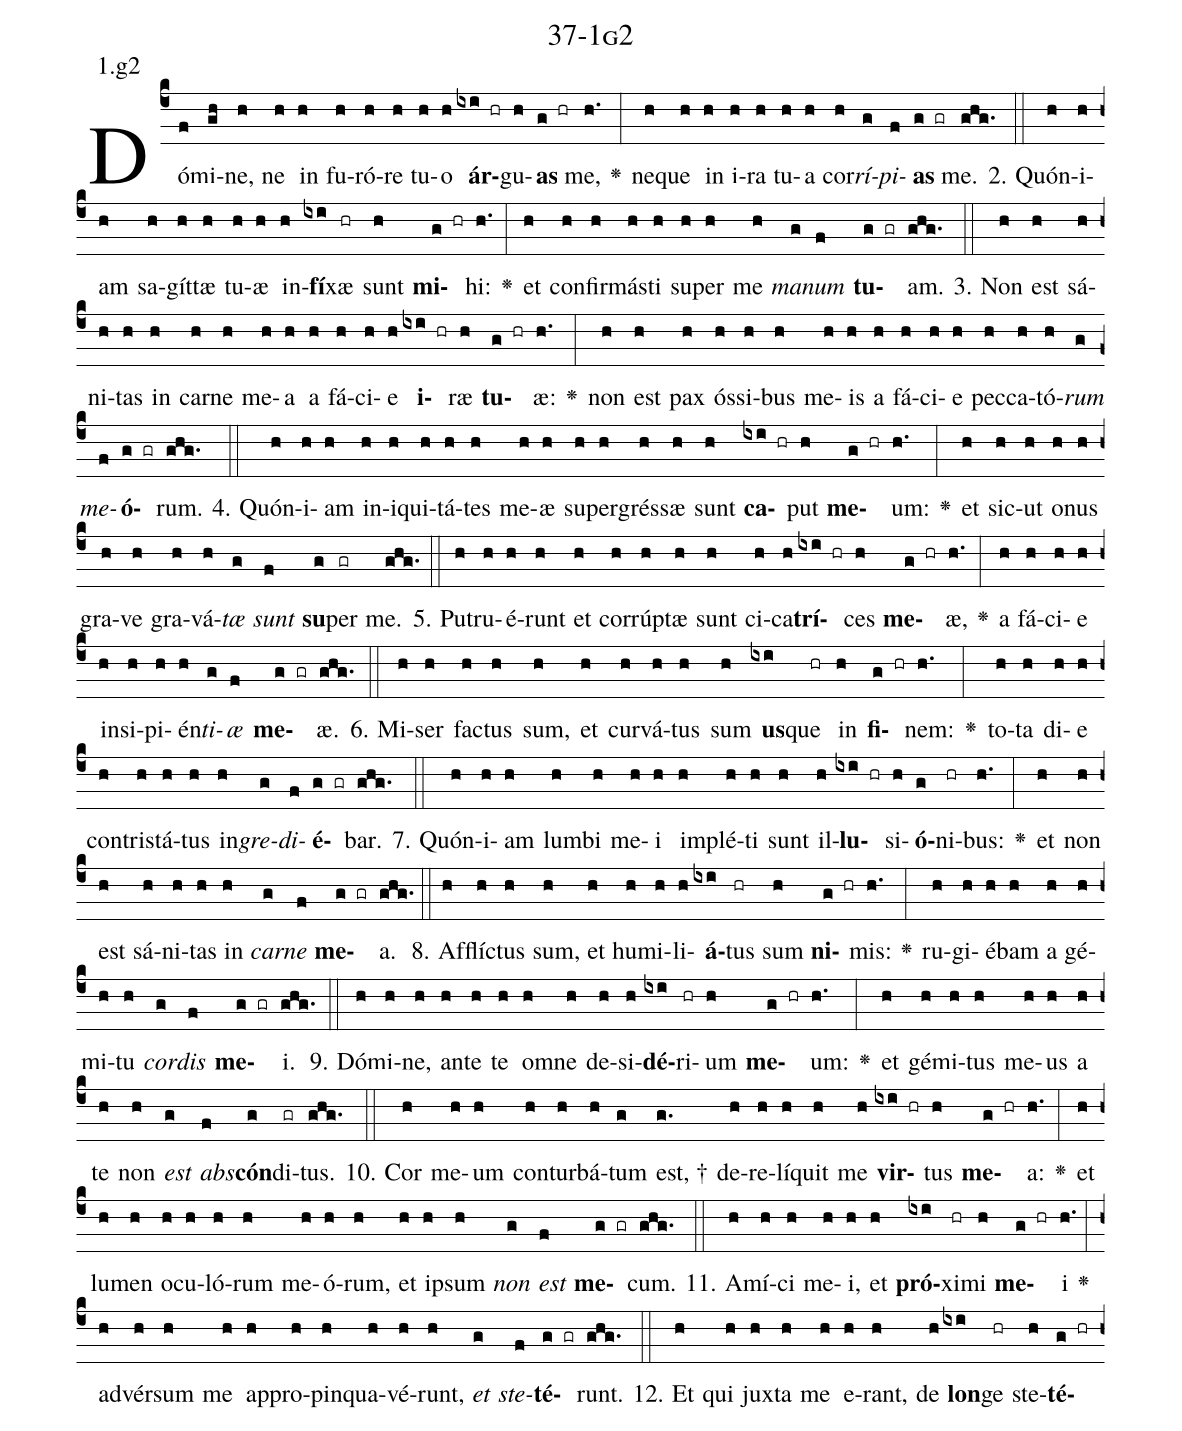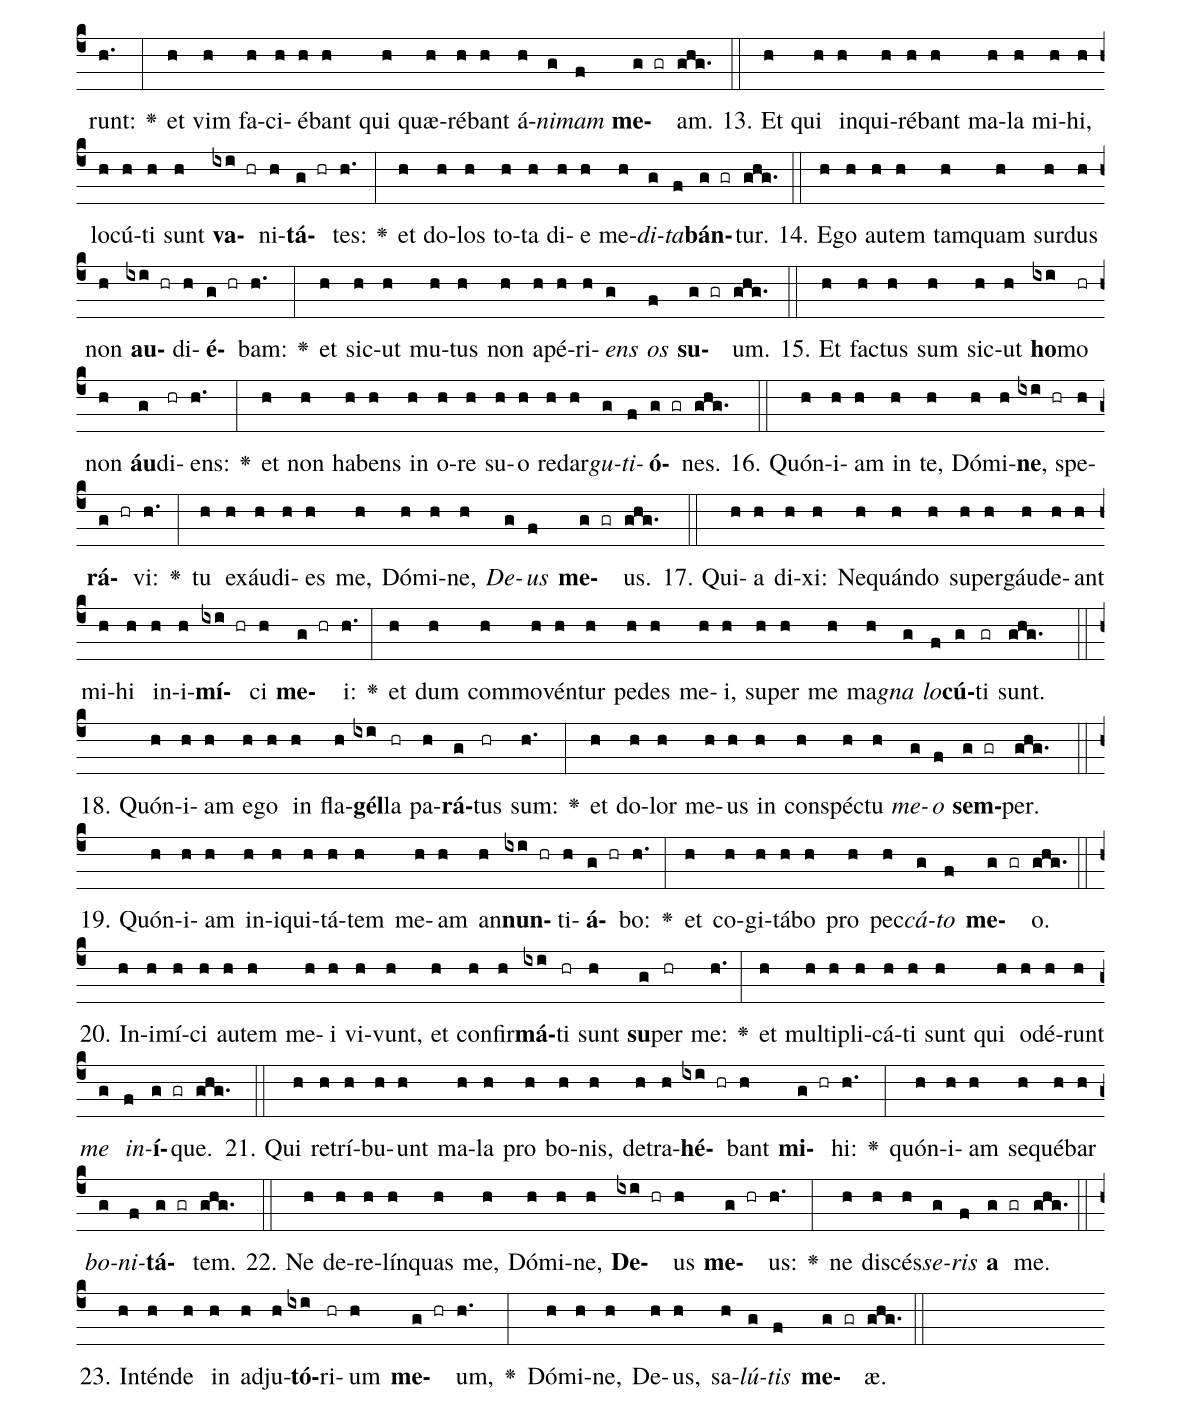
name: 37-1g2;
annotation: 1.g2;
%%
(c4)Dó(f)mi(gh)ne,(h) ne(h) in(h) fu(h)ró(h)re(h) tu(h)o(h) <b>ár</b>(ixi hr)gu(h)<b>as</b>(g hr) me,(h.) <v>\greheightstar</v>(:) ne(h)que(h) in(h) i(h)ra(h) tu(h)a(h) cor(h)<i>rí</i>(g)<i>pi</i>(f)<b>as</b>(g gr) me.(ghg.) (::)
2. Quón(h)i(h)am(h) sa(h)gít(h)tæ(h) tu(h)æ(h) in(h)<b>fí</b>(ixi)xæ(hr) sunt(h) <b>mi</b>(g hr)hi:(h.) <v>\greheightstar</v>(:) et(h) con(h)fir(h)más(h)ti(h) su(h)per(h) me(h) <i>ma</i>(g)<i>num</i>(f) <b>tu</b>(g gr)am.(ghg.) (::)
3. Non(h) est(h) sá(h)ni(h)tas(h) in(h) car(h)ne(h) me(h)a(h) a(h) fá(h)ci(h)e(h) <b>i</b>(ixi hr)ræ(h) <b>tu</b>(g hr)æ:(h.) <v>\greheightstar</v>(:) non(h) est(h) pax(h) ós(h)si(h)bus(h) me(h)is(h) a(h) fá(h)ci(h)e(h) pec(h)ca(h)tó(h)<i>rum</i>(g) <i>me</i>(f)<b>ó</b>(g gr)rum.(ghg.) (::)
4. Quón(h)i(h)am(h) in(h)i(h)qui(h)tá(h)tes(h) me(h)æ(h) su(h)per(h)grés(h)sæ(h) sunt(h) <b>ca</b>(ixi hr)put(h) <b>me</b>(g hr)um:(h.) <v>\greheightstar</v>(:) et(h) sic(h)ut(h) o(h)nus(h) gra(h)ve(h) gra(h)vá(h)<i>tæ</i>(g) <i>sunt</i>(f) <b>su</b>(g)per(gr) me.(ghg.) (::)
5. Pu(h)tru(h)é(h)runt(h) et(h) cor(h)rúp(h)tæ(h) sunt(h) ci(h)ca(h)<b>trí</b>(ixi hr)ces(h) <b>me</b>(g hr)æ,(h.) <v>\greheightstar</v>(:) a(h) fá(h)ci(h)e(h) in(h)si(h)pi(h)én(h)<i>ti</i>(g)<i>æ</i>(f) <b>me</b>(g gr)æ.(ghg.) (::)
6. Mi(h)ser(h) fac(h)tus(h) sum,(h) et(h) cur(h)vá(h)tus(h) sum(h) <b>us</b>(ixi)que(hr) in(h) <b>fi</b>(g hr)nem:(h.) <v>\greheightstar</v>(:) to(h)ta(h) di(h)e(h) con(h)tris(h)tá(h)tus(h) in(h)<i>gre</i>(g)<i>di</i>(f)<b>é</b>(g gr)bar.(ghg.) (::)
7. Quón(h)i(h)am(h) lum(h)bi(h) me(h)i(h) im(h)plé(h)ti(h) sunt(h) il(h)<b>lu</b>(ixi hr)si(h)<b>ó</b>(g)ni(hr)bus:(h.) <v>\greheightstar</v>(:) et(h) non(h) est(h) sá(h)ni(h)tas(h) in(h) <i>car</i>(g)<i>ne</i>(f) <b>me</b>(g gr)a.(ghg.) (::)
8. Af(h)flíc(h)tus(h) sum,(h) et(h) hu(h)mi(h)li(h)<b>á</b>(ixi)tus(hr) sum(h) <b>ni</b>(g hr)mis:(h.) <v>\greheightstar</v>(:) ru(h)gi(h)é(h)bam(h) a(h) gé(h)mi(h)tu(h) <i>cor</i>(g)<i>dis</i>(f) <b>me</b>(g gr)i.(ghg.) (::)
9. Dó(h)mi(h)ne,(h) an(h)te(h) te(h) om(h)ne(h) de(h)si(h)<b>dé</b>(ixi)ri(hr)um(h) <b>me</b>(g hr)um:(h.) <v>\greheightstar</v>(:) et(h) gé(h)mi(h)tus(h) me(h)us(h) a(h) te(h) non(h) <i>est</i>(g) <i>abs</i>(f)<b>cón</b>(g)di(gr)tus.(ghg.) (::)
10. Cor(h) me(h)um(h) con(h)tur(h)bá(h)tum(g) est, †(g.) de(h)re(h)lí(h)quit(h) me(h) <b>vir</b>(ixi hr)tus(h) <b>me</b>(g hr)a:(h.) <v>\greheightstar</v>(:) et(h) lu(h)men(h) o(h)cu(h)ló(h)rum(h) me(h)ó(h)rum,(h) et(h) ip(h)sum(h) <i>non</i>(g) <i>est</i>(f) <b>me</b>(g gr)cum.(ghg.) (::)
11. A(h)mí(h)ci(h) me(h)i,(h) et(h) <b>pró</b>(ixi)xi(hr)mi(h) <b>me</b>(g hr)i(h.) <v>\greheightstar</v>(:) ad(h)vér(h)sum(h) me(h) ap(h)pro(h)pin(h)qua(h)vé(h)runt,(h) <i>et</i>(g) <i>ste</i>(f)<b>té</b>(g gr)runt.(ghg.) (::)
12. Et(h) qui(h) jux(h)ta(h) me(h) e(h)rant,(h) de(h) <b>lon</b>(ixi)ge(hr) ste(h)<b>té</b>(g hr)runt:(h.) <v>\greheightstar</v>(:) et(h) vim(h) fa(h)ci(h)é(h)bant(h) qui(h) quæ(h)ré(h)bant(h) á(h)<i>ni</i>(g)<i>mam</i>(f) <b>me</b>(g gr)am.(ghg.) (::)
13. Et(h) qui(h) in(h)qui(h)ré(h)bant(h) ma(h)la(h) mi(h)hi,(h) lo(h)cú(h)ti(h) sunt(h) <b>va</b>(ixi hr)ni(h)<b>tá</b>(g hr)tes:(h.) <v>\greheightstar</v>(:) et(h) do(h)los(h) to(h)ta(h) di(h)e(h) me(h)<i>di</i>(g)<i>ta</i>(f)<b>bán</b>(g gr)tur.(ghg.) (::)
14. E(h)go(h) au(h)tem(h) tam(h)quam(h) sur(h)dus(h) non(h) <b>au</b>(ixi hr)di(h)<b>é</b>(g hr)bam:(h.) <v>\greheightstar</v>(:) et(h) sic(h)ut(h) mu(h)tus(h) non(h) a(h)pé(h)ri(h)<i>ens</i>(g) <i>os</i>(f) <b>su</b>(g gr)um.(ghg.) (::)
15. Et(h) fac(h)tus(h) sum(h) sic(h)ut(h) <b>ho</b>(ixi)mo(hr) non(h) <b>áu</b>(g)di(hr)ens:(h.) <v>\greheightstar</v>(:) et(h) non(h) ha(h)bens(h) in(h) o(h)re(h) su(h)o(h) red(h)ar(h)<i>gu</i>(g)<i>ti</i>(f)<b>ó</b>(g gr)nes.(ghg.) (::)
16. Quón(h)i(h)am(h) in(h) te,(h) Dó(h)mi(h)<b>ne</b>,(ixi hr) spe(h)<b>rá</b>(g hr)vi:(h.) <v>\greheightstar</v>(:) tu(h) ex(h)áu(h)di(h)es(h) me,(h) Dó(h)mi(h)ne,(h) <i>De</i>(g)<i>us</i>(f) <b>me</b>(g gr)us.(ghg.) (::)
17. Qui(h)a(h) di(h)xi:(h) Ne(h)quán(h)do(h) su(h)per(h)gáu(h)de(h)ant(h) mi(h)hi(h) in(h)i(h)<b>mí</b>(ixi hr)ci(h) <b>me</b>(g hr)i:(h.) <v>\greheightstar</v>(:) et(h) dum(h) com(h)mo(h)vén(h)tur(h) pe(h)des(h) me(h)i,(h) su(h)per(h) me(h) ma(h)<i>gna</i>(g) <i>lo</i>(f)<b>cú</b>(g)ti(gr) sunt.(ghg.) (::)
18. Quón(h)i(h)am(h) e(h)go(h) in(h) fla(h)<b>gél</b>(ixi)la(hr) pa(h)<b>rá</b>(g)tus(hr) sum:(h.) <v>\greheightstar</v>(:) et(h) do(h)lor(h) me(h)us(h) in(h) con(h)spéc(h)tu(h) <i>me</i>(g)<i>o</i>(f) <b>sem</b>(g gr)per.(ghg.) (::)
19. Quón(h)i(h)am(h) in(h)i(h)qui(h)tá(h)tem(h) me(h)am(h) an(h)<b>nun</b>(ixi hr)ti(h)<b>á</b>(g hr)bo:(h.) <v>\greheightstar</v>(:) et(h) co(h)gi(h)tá(h)bo(h) pro(h) pec(h)<i>cá</i>(g)<i>to</i>(f) <b>me</b>(g gr)o.(ghg.) (::)
20. In(h)i(h)mí(h)ci(h) au(h)tem(h) me(h)i(h) vi(h)vunt,(h) et(h) con(h)fir(h)<b>má</b>(ixi)ti(hr) sunt(h) <b>su</b>(g)per(hr) me:(h.) <v>\greheightstar</v>(:) et(h) mul(h)ti(h)pli(h)cá(h)ti(h) sunt(h) qui(h) o(h)dé(h)runt(h) <i>me</i>(g) <i>in</i>(f)<b>í</b>(g gr)que.(ghg.) (::)
21. Qui(h) re(h)trí(h)bu(h)unt(h) ma(h)la(h) pro(h) bo(h)nis,(h) de(h)tra(h)<b>hé</b>(ixi hr)bant(h) <b>mi</b>(g hr)hi:(h.) <v>\greheightstar</v>(:) quón(h)i(h)am(h) se(h)qué(h)bar(h) <i>bo</i>(g)<i>ni</i>(f)<b>tá</b>(g gr)tem.(ghg.) (::)
22. Ne(h) de(h)re(h)lín(h)quas(h) me,(h) Dó(h)mi(h)ne,(h) <b>De</b>(ixi hr)us(h) <b>me</b>(g hr)us:(h.) <v>\greheightstar</v>(:) ne(h) di(h)scés(h)<i>se</i>(g)<i>ris</i>(f) <b>a</b>(g gr) me.(ghg.) (::)
23. In(h)tén(h)de(h) in(h) ad(h)ju(h)<b>tó</b>(ixi)ri(hr)um(h) <b>me</b>(g hr)um,(h.) <v>\greheightstar</v>(:) Dó(h)mi(h)ne,(h) De(h)us,(h) sa(h)<i>lú</i>(g)<i>tis</i>(f) <b>me</b>(g gr)æ.(ghg.) (::)
